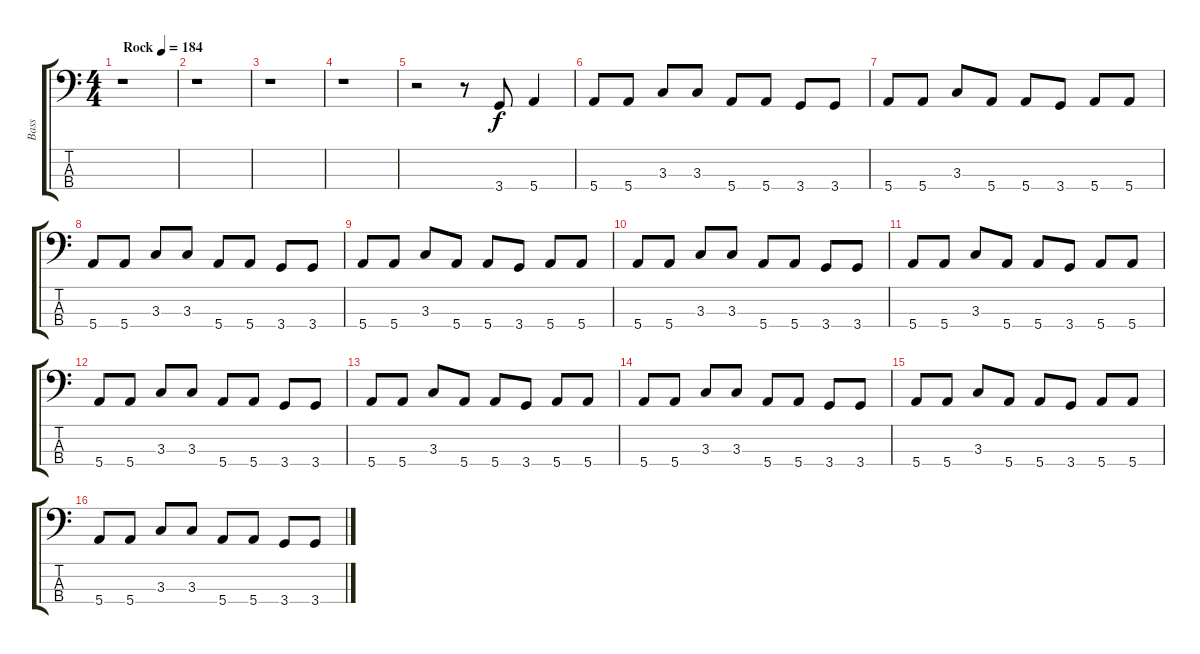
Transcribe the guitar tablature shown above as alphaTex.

\track ("Bass" "Bass") {instrument electricbassfinger}
\staff {score tabs}
\tuning (G2 D2 A1 E1) {hide}
\ts (4 4)
\tempo (184 "Rock")
\clef f4
\ks c
r.1{dy f instrument electricbassfinger} |
r.1 |
r.1 |
r.1 |
r.2 r.8 3.4.8 5.4.4 |
5.4.8 5.4.8 3.3.8 3.3.8 5.4.8 5.4.8 3.4.8 3.4.8 |
5.4.8 5.4.8 3.3.8 5.4.8 5.4.8 3.4.8 5.4.8 5.4.8 |
5.4.8 5.4.8 3.3.8 3.3.8 5.4.8 5.4.8 3.4.8 3.4.8 |
5.4.8 5.4.8 3.3.8 5.4.8 5.4.8 3.4.8 5.4.8 5.4.8 |
5.4.8 5.4.8 3.3.8 3.3.8 5.4.8 5.4.8 3.4.8 3.4.8 |
5.4.8 5.4.8 3.3.8 5.4.8 5.4.8 3.4.8 5.4.8 5.4.8 |
5.4.8 5.4.8 3.3.8 3.3.8 5.4.8 5.4.8 3.4.8 3.4.8 |
5.4.8 5.4.8 3.3.8 5.4.8 5.4.8 3.4.8 5.4.8 5.4.8 |
5.4.8 5.4.8 3.3.8 3.3.8 5.4.8 5.4.8 3.4.8 3.4.8 |
5.4.8 5.4.8 3.3.8 5.4.8 5.4.8 3.4.8 5.4.8 5.4.8 |
5.4.8 5.4.8 3.3.8 3.3.8 5.4.8 5.4.8 3.4.8 3.4.8
